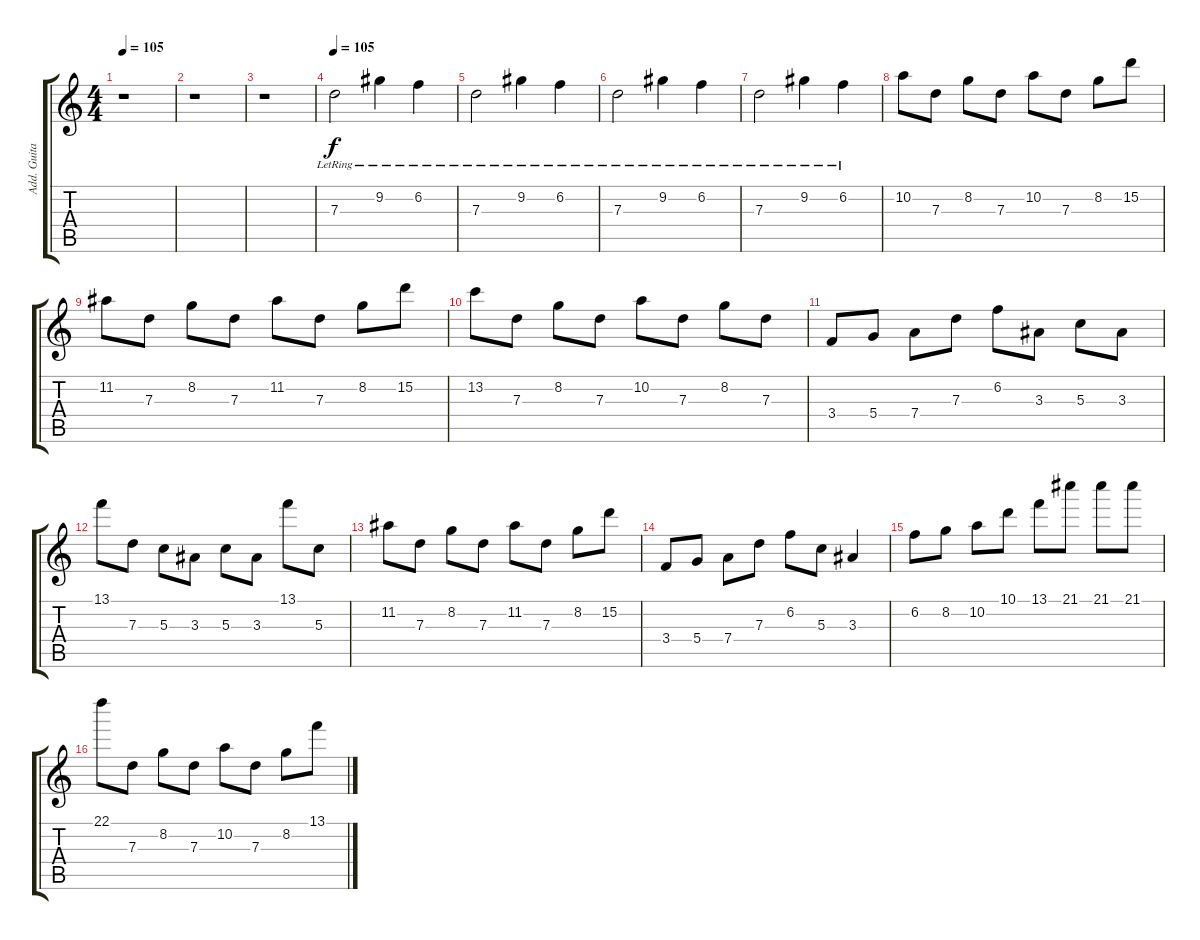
\track ("Add. Guitar 1" "Add. Guita") {instrument electricguitarclean}
\staff {score tabs}
\tuning (E4 B3 G3 D3 A2 E2) {hide}
\ts (4 4)
\tempo 105
\clef g2
\ks c
r.1{dy f} |
r.1 |
r.1 |
\tempo 105
7.3{lr}.2{volume 13 balance 8 instrument electricguitarjazz} 9.2{lr}.4 6.2{lr}.4 |
7.3{lr}.2{volume 13 balance 8 instrument electricguitarjazz} 9.2{lr}.4 6.2{lr}.4 |
7.3{lr}.2{volume 13 balance 8 instrument electricguitarjazz} 9.2{lr}.4 6.2{lr}.4 |
7.3{lr}.2{volume 13 balance 8 instrument electricguitarjazz} 9.2{lr}.4 6.2{lr}.4 |
10.2.8{volume 9 balance 13 instrument acousticguitarsteel} 7.3.8 8.2.8 7.3.8 10.2.8 7.3.8 8.2.8 15.2.8 |
11.2.8 7.3.8 8.2.8 7.3.8 11.2.8 7.3.8 8.2.8 15.2.8 |
13.2.8 7.3.8 8.2.8 7.3.8 10.2.8 7.3.8 8.2.8 7.3.8 |
3.4.8 5.4.8 7.4.8 7.3.8 6.2.8 3.3.8 5.3.8 3.3.8 |
13.1.8 7.3.8 5.3.8 3.3.8 5.3.8 3.3.8 13.1.8 5.3.8 |
11.2.8 7.3.8 8.2.8 7.3.8 11.2.8 7.3.8 8.2.8 15.2.8 |
3.4.8 5.4.8 7.4.8 7.3.8 6.2.8 5.3.8 3.3.4 |
6.2.8 8.2.8 10.2.8 10.1.8 13.1.8 21.1.8 21.1.8 21.1.8 |
22.1.8 7.3.8 8.2.8 7.3.8 10.2.8 7.3.8 8.2.8 13.1.8
